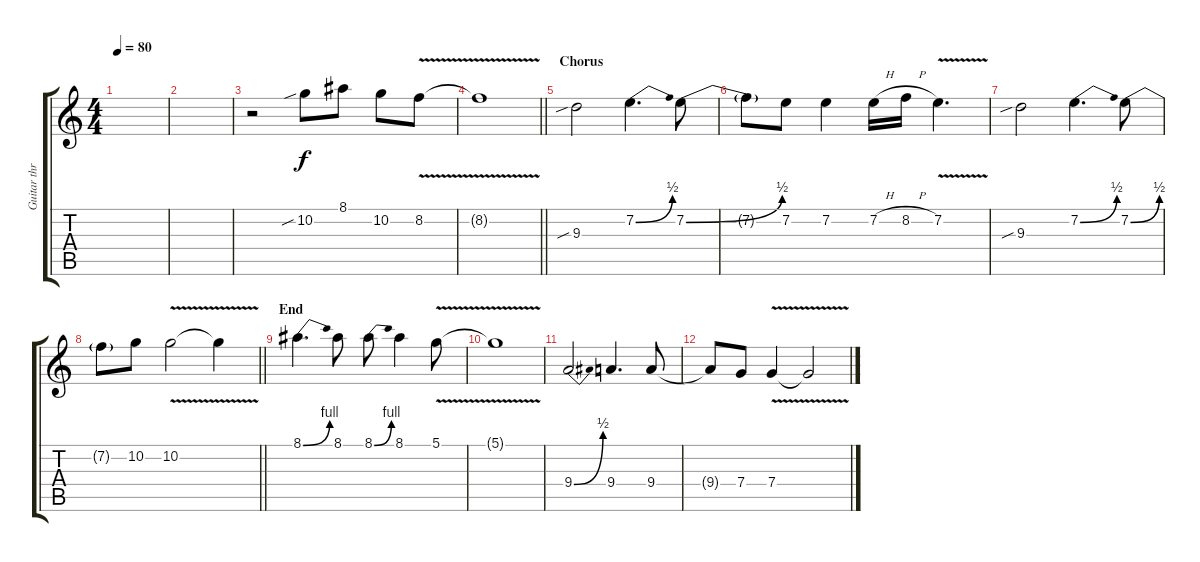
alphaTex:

\track ("Guitar three" "Guitar thr") {instrument acousticguitarsteel}
\staff {score tabs}
\tuning (D4 A3 F3 C3 G2 C2) {hide}
\ts (4 4)
\tempo 80
\clef g2
\ks c
|
|
r.2 10.2{sib}.8 8.1.8 10.2.8 8.2{v}.8 |
\barLineRight lightlight
8.2{t}.1 |
\section ("" "Chorus")
9.3{sib}.2 7.2{be (bend 0 0 60 2)}.4{d} 7.2{be (bend 0 0 60 2)}.8 |
7.2{t}.8 7.2.8 7.2.4 7.2{h}.16 8.2{h}.16 7.2{v}.4{d} |
9.3{sib}.2 7.2{be (bend 0 0 60 2)}.4{d} 7.2{be (bend 0 0 60 2)}.8 |
\barLineRight lightlight
7.2{t}.8 10.2.8 10.2{v}.2 10.2{t}.4 |
\section ("" "End")
8.1{be (bend 0 0 60 4)}.4{d} 8.1.8 8.1{be (bend 0 0 60 4)}.8 8.1.4 5.1{v}.8 |
5.1{t}.1 |
9.4{be (bend 0 0 60 2)}.2 9.4.4{d} 9.4.8 |
9.4{t}.8 7.4.8 7.4{v}.4 7.4{t}.2
